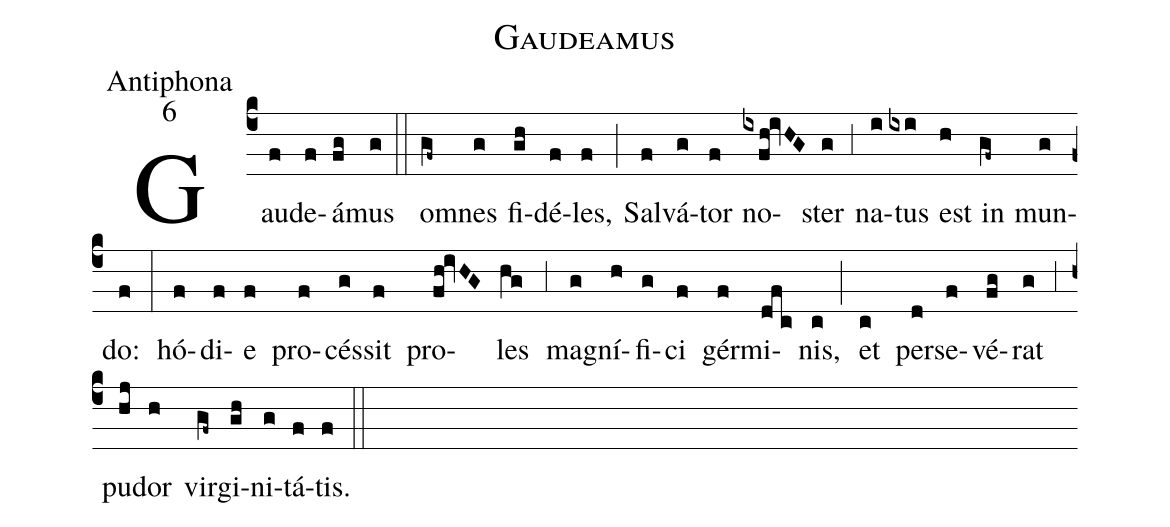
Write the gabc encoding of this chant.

name:Gaudeamus;
office-part:Antiphona;
mode:6;
%%
(c4) Gau(f)de(f)á(fg)mus(g) (::) o(gf~)mnes(g) fi(gh)dé(f)les,(f) (;) Sal(f)vá(g)tor(f) no(ixfh!ivHG)ster(g) (;3) na(i)tus(ixi) est(h) in(gf~) mun(g)do:(f) (:) hó(f)di(f)e(f) pro(f)cés(g)sit(f) pro(fh!ivHG)les(hg) (;3) ma(g)gní(h)fi(g)ci(f) gér(f)mi(dfc)nis,(c) (;) et(c) per(d)se(f)vé(fg)rat(g) (;3) pu(hj)dor(h) vir(gf~)gi(gh)ni(g)tá(f)tis.(f) (::)
